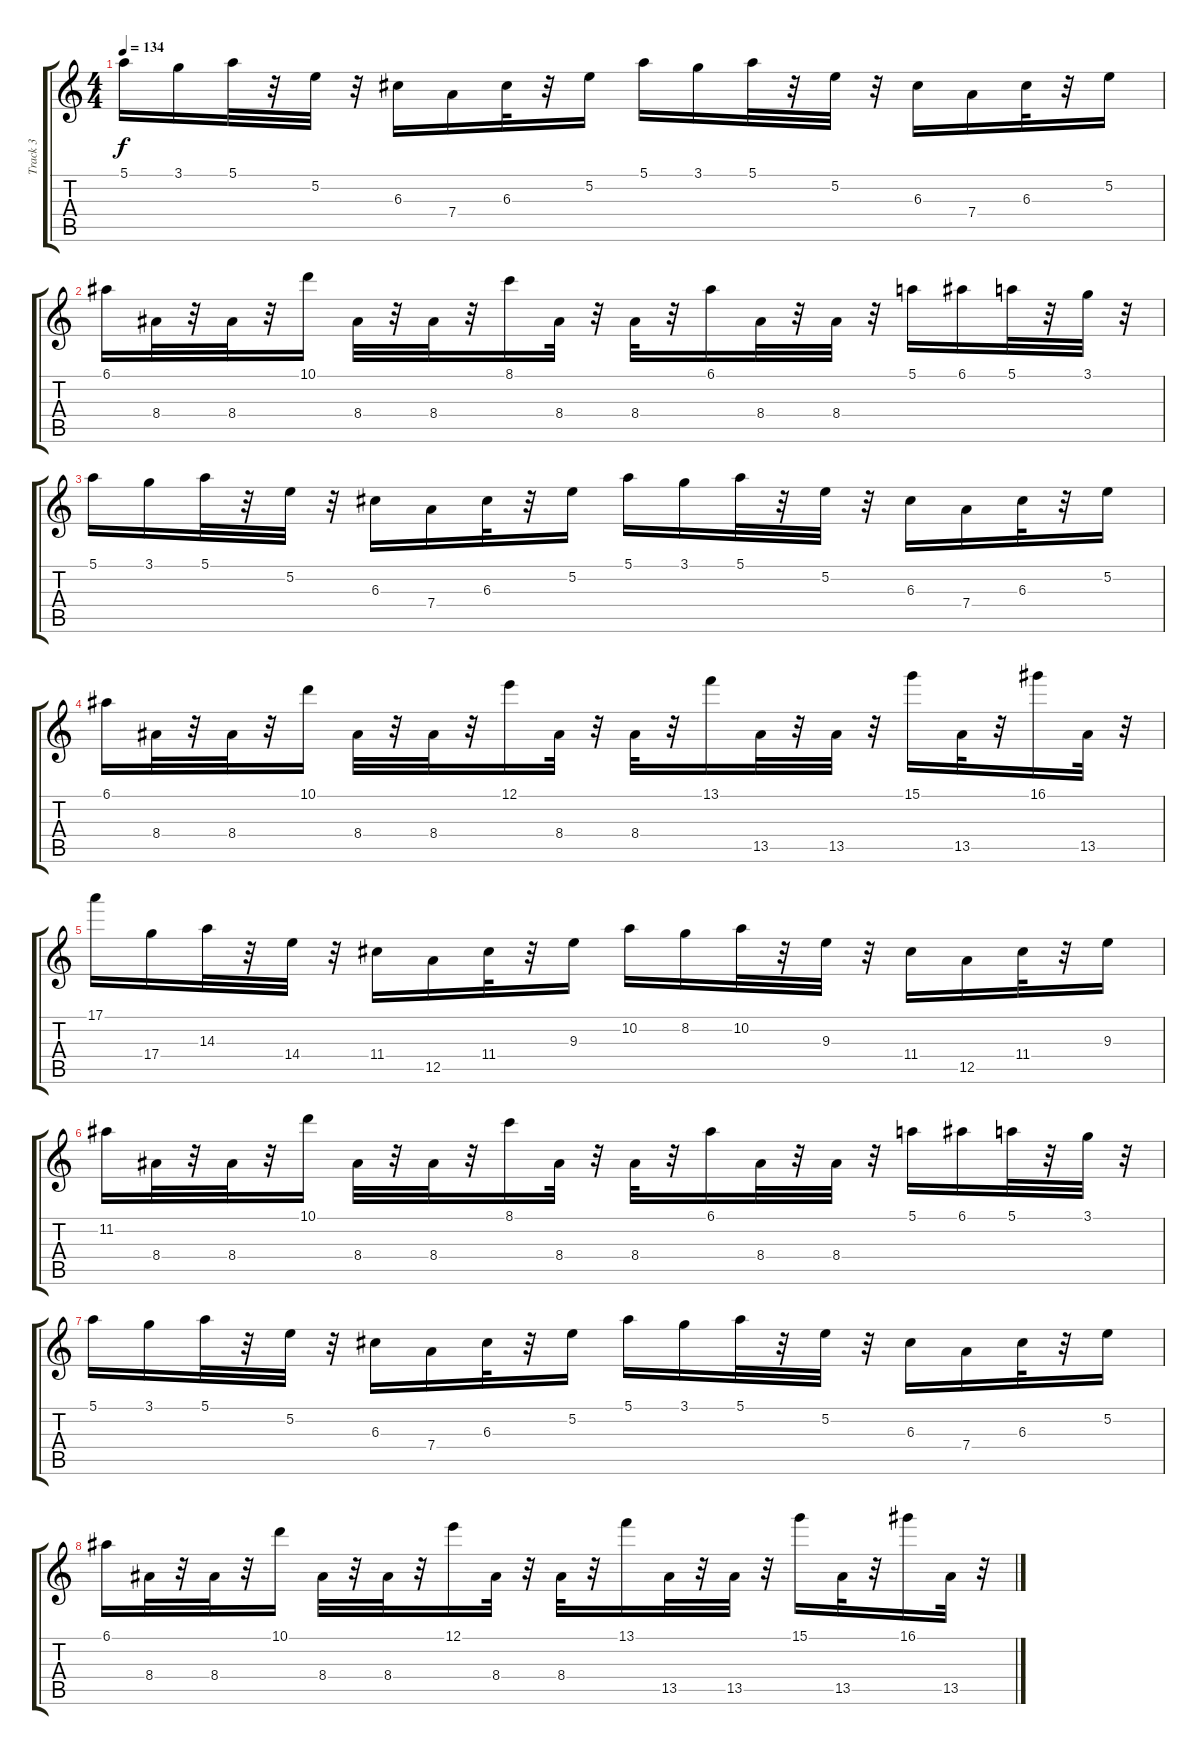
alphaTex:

\track ("Track 3" "Track 3") {instrument distortionguitar}
\staff {score tabs}
\tuning (E4 B3 G3 D3 A2 E2) {hide}
\ts (4 4)
\tempo 134
\clef g2
\ks c
5.1.16{dy f} 3.1.16 5.1.32 r.32 5.2.32 r.32 6.3.16 7.4.16 6.3.32 r.32 5.2.16 5.1.16 3.1.16 5.1.32 r.32 5.2.32 r.32 6.3.16 7.4.16 6.3.32 r.32 5.2.16 |
6.1.16 8.4.32 r.32 8.4.32 r.32 10.1.16 8.4.32 r.32 8.4.32 r.32 8.1.16 8.4.32 r.32 8.4.32 r.32 6.1.16 8.4.32 r.32 8.4.32 r.32 5.1.16 6.1.16 5.1.32 r.32 3.1.32 r.32 |
5.1.16 3.1.16 5.1.32 r.32 5.2.32 r.32 6.3.16 7.4.16 6.3.32 r.32 5.2.16 5.1.16 3.1.16 5.1.32 r.32 5.2.32 r.32 6.3.16 7.4.16 6.3.32 r.32 5.2.16 |
6.1.16 8.4.32 r.32 8.4.32 r.32 10.1.16 8.4.32 r.32 8.4.32 r.32 12.1.16 8.4.32 r.32 8.4.32 r.32 13.1.16 13.5.32 r.32 13.5.32 r.32 15.1.16 13.5.32 r.32 16.1.16 13.5.32 r.32 |
17.1.16 17.4.16 14.3.32 r.32 14.4.32 r.32 11.4.16 12.5.16 11.4.32 r.32 9.3.16 10.2.16 8.2.16 10.2.32 r.32 9.3.32 r.32 11.4.16 12.5.16 11.4.32 r.32 9.3.16 |
11.2.16 8.4.32 r.32 8.4.32 r.32 10.1.16 8.4.32 r.32 8.4.32 r.32 8.1.16 8.4.32 r.32 8.4.32 r.32 6.1.16 8.4.32 r.32 8.4.32 r.32 5.1.16 6.1.16 5.1.32 r.32 3.1.32 r.32 |
5.1.16 3.1.16 5.1.32 r.32 5.2.32 r.32 6.3.16 7.4.16 6.3.32 r.32 5.2.16 5.1.16 3.1.16 5.1.32 r.32 5.2.32 r.32 6.3.16 7.4.16 6.3.32 r.32 5.2.16 |
6.1.16 8.4.32 r.32 8.4.32 r.32 10.1.16 8.4.32 r.32 8.4.32 r.32 12.1.16 8.4.32 r.32 8.4.32 r.32 13.1.16 13.5.32 r.32 13.5.32 r.32 15.1.16 13.5.32 r.32 16.1.16 13.5.32 r.32
